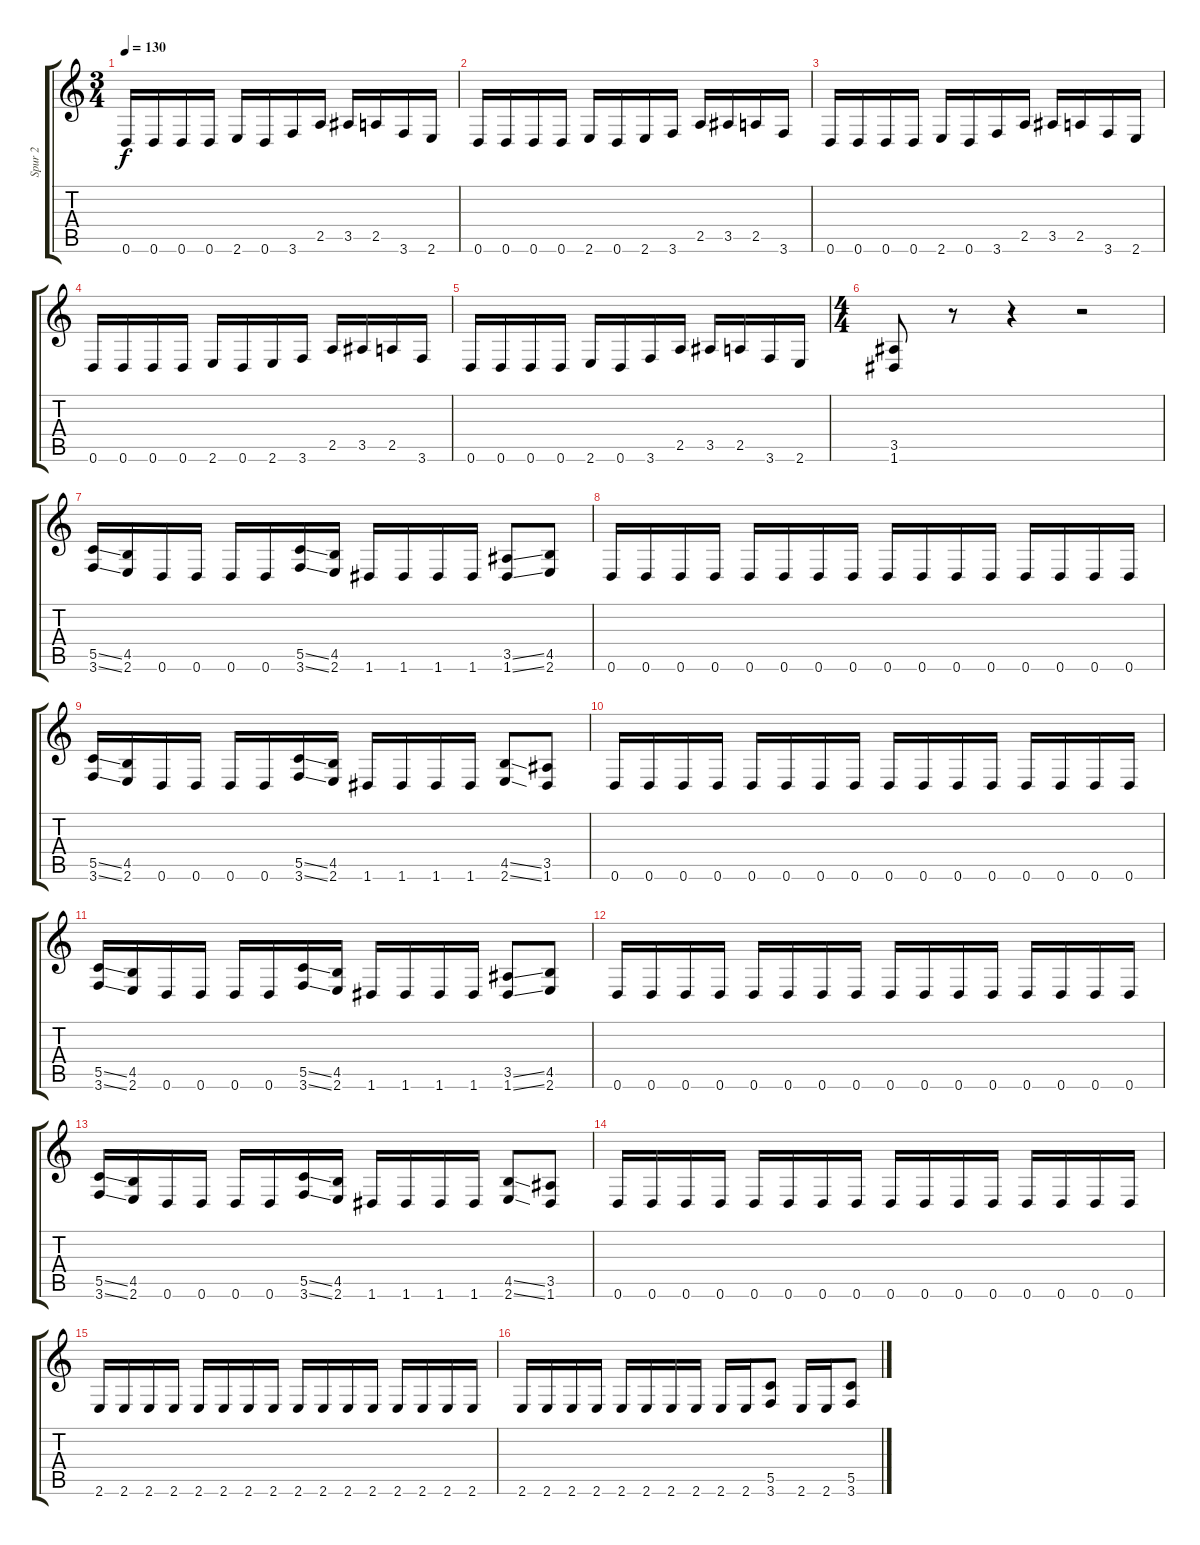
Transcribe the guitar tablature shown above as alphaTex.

\track ("Spur 2" "Spur 2") {instrument overdrivenguitar}
\staff {score tabs}
\tuning (D4 A3 F3 C3 G2 D2) {hide}
\ts (3 4)
\tempo 130
\clef g2
\ks c
0.6.16{dy f} 0.6.16 0.6.16 0.6.16 2.6.16 0.6.16 3.6.16 2.5.16 3.5.16 2.5.16 3.6.16 2.6.16 |
0.6.16 0.6.16 0.6.16 0.6.16 2.6.16 0.6.16 2.6.16 3.6.16 2.5.16 3.5.16 2.5.16 3.6.16 |
0.6.16 0.6.16 0.6.16 0.6.16 2.6.16 0.6.16 3.6.16 2.5.16 3.5.16 2.5.16 3.6.16 2.6.16 |
0.6.16 0.6.16 0.6.16 0.6.16 2.6.16 0.6.16 2.6.16 3.6.16 2.5.16 3.5.16 2.5.16 3.6.16 |
0.6.16 0.6.16 0.6.16 0.6.16 2.6.16 0.6.16 3.6.16 2.5.16 3.5.16 2.5.16 3.6.16 2.6.16 |
\ts (4 4)
(3.5 1.6).8 r.8 r.4 r.2 |
(5.5{ss} 3.6{ss}).16 (4.5 2.6).16 0.6.16 0.6.16 0.6.16 0.6.16 (5.5{ss} 3.6{ss}).16 (4.5 2.6).16 1.6.16 1.6.16 1.6.16 1.6.16 (3.5{ss} 1.6{ss}).8 (4.5 2.6).8 |
0.6.16 0.6.16 0.6.16 0.6.16 0.6.16 0.6.16 0.6.16 0.6.16 0.6.16 0.6.16 0.6.16 0.6.16 0.6.16 0.6.16 0.6.16 0.6.16 |
(5.5{ss} 3.6{ss}).16 (4.5 2.6).16 0.6.16 0.6.16 0.6.16 0.6.16 (5.5{ss} 3.6{ss}).16 (4.5 2.6).16 1.6.16 1.6.16 1.6.16 1.6.16 (4.5{ss} 2.6{ss}).8 (3.5 1.6).8 |
0.6.16 0.6.16 0.6.16 0.6.16 0.6.16 0.6.16 0.6.16 0.6.16 0.6.16 0.6.16 0.6.16 0.6.16 0.6.16 0.6.16 0.6.16 0.6.16 |
(5.5{ss} 3.6{ss}).16 (4.5 2.6).16 0.6.16 0.6.16 0.6.16 0.6.16 (5.5{ss} 3.6{ss}).16 (4.5 2.6).16 1.6.16 1.6.16 1.6.16 1.6.16 (3.5{ss} 1.6{ss}).8 (4.5 2.6).8 |
0.6.16 0.6.16 0.6.16 0.6.16 0.6.16 0.6.16 0.6.16 0.6.16 0.6.16 0.6.16 0.6.16 0.6.16 0.6.16 0.6.16 0.6.16 0.6.16 |
(5.5{ss} 3.6{ss}).16 (4.5 2.6).16 0.6.16 0.6.16 0.6.16 0.6.16 (5.5{ss} 3.6{ss}).16 (4.5 2.6).16 1.6.16 1.6.16 1.6.16 1.6.16 (4.5{ss} 2.6{ss}).8 (3.5 1.6).8 |
0.6.16 0.6.16 0.6.16 0.6.16 0.6.16 0.6.16 0.6.16 0.6.16 0.6.16 0.6.16 0.6.16 0.6.16 0.6.16 0.6.16 0.6.16 0.6.16 |
2.6.16 2.6.16 2.6.16 2.6.16 2.6.16 2.6.16 2.6.16 2.6.16 2.6.16 2.6.16 2.6.16 2.6.16 2.6.16 2.6.16 2.6.16 2.6.16 |
2.6.16 2.6.16 2.6.16 2.6.16 2.6.16 2.6.16 2.6.16 2.6.16 2.6.16 2.6.16 (5.5 3.6).8 2.6.16 2.6.16 (5.5 3.6).8
